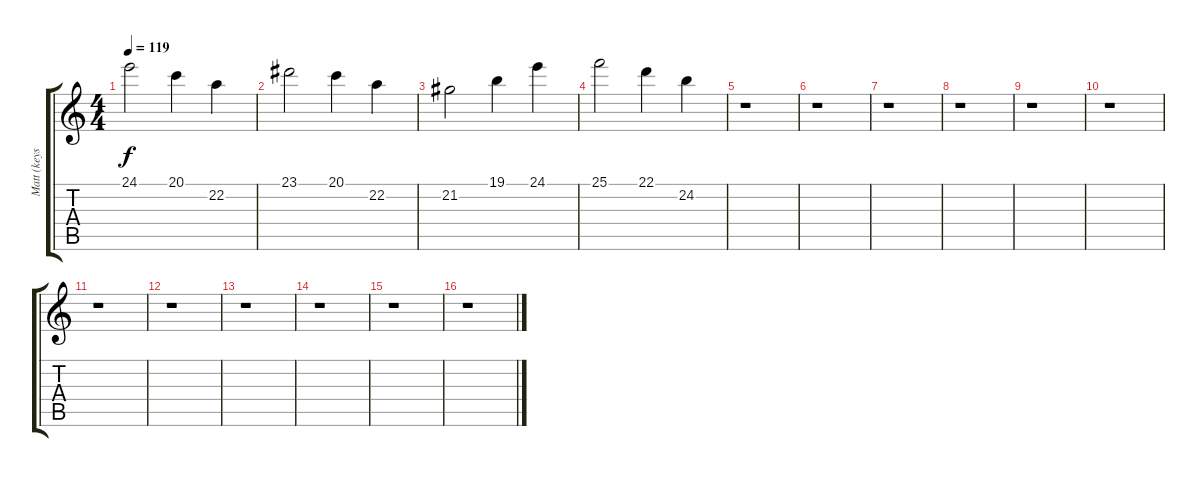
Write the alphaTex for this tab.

\track ("Matt (keys)" "Matt (keys") {instrument vibraphone}
\staff {score tabs}
\tuning (E4 B3 G3 D3 A2 E2) {hide}
\ts (4 4)
\tempo 119
\clef g2
\ks c
24.1.2{dy f} 20.1.4 22.2.4 |
23.1.2 20.1.4 22.2.4 |
21.2.2 19.1.4 24.1.4 |
25.1.2 22.1.4 24.2.4 |
r.1 |
r.1 |
r.1 |
r.1 |
r.1 |
r.1 |
r.1 |
r.1 |
r.1 |
r.1 |
r.1 |
r.1
